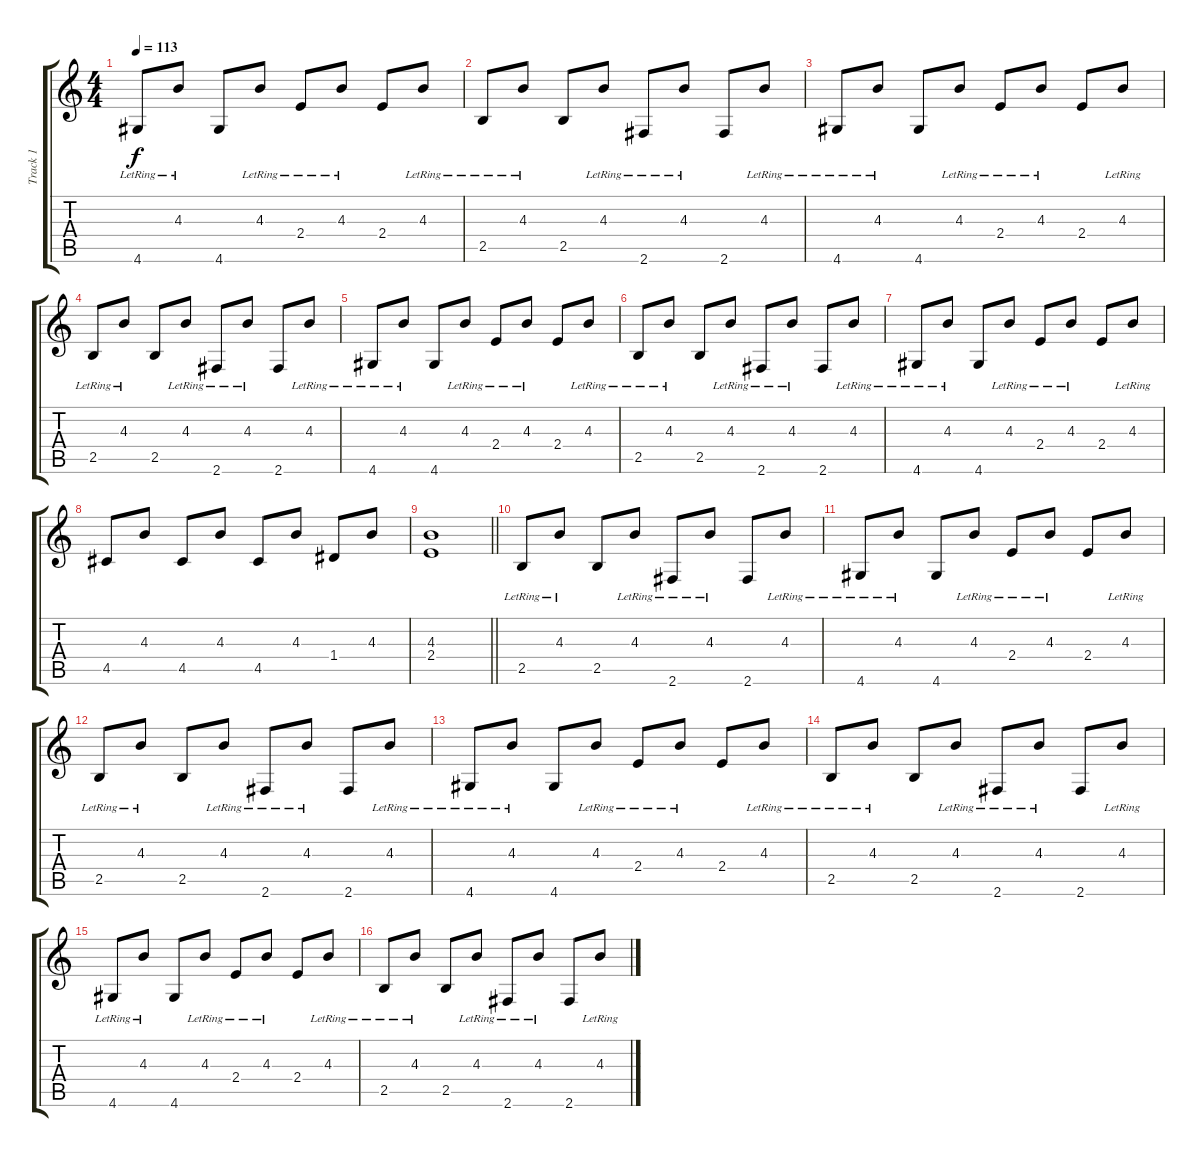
\track ("Track 1" "Track 1") {instrument electricguitarjazz}
\staff {score tabs}
\tuning (E4 B3 G3 D3 A2 E2) {hide}
\ts (4 4)
\tempo 113
\clef g2
\ks c
4.6{lr}.8{dy f} 4.3{lr}.8 4.6.8 4.3{lr}.8 2.4{lr}.8 4.3{lr}.8 2.4.8 4.3{lr}.8 |
2.5{lr}.8 4.3{lr}.8 2.5.8 4.3{lr}.8 2.6{lr}.8 4.3{lr}.8 2.6.8 4.3{lr}.8 |
4.6{lr}.8 4.3{lr}.8 4.6.8 4.3{lr}.8 2.4{lr}.8 4.3{lr}.8 2.4.8 4.3{lr}.8 |
2.5{lr}.8 4.3{lr}.8 2.5.8 4.3{lr}.8 2.6{lr}.8 4.3{lr}.8 2.6.8 4.3{lr}.8 |
4.6{lr}.8 4.3{lr}.8 4.6.8 4.3{lr}.8 2.4{lr}.8 4.3{lr}.8 2.4.8 4.3{lr}.8 |
2.5{lr}.8 4.3{lr}.8 2.5.8 4.3{lr}.8 2.6{lr}.8 4.3{lr}.8 2.6.8 4.3{lr}.8 |
4.6{lr}.8 4.3{lr}.8 4.6.8 4.3{lr}.8 2.4{lr}.8 4.3{lr}.8 2.4.8 4.3{lr}.8 |
4.5.8 4.3.8 4.5.8 4.3.8 4.5.8 4.3.8 1.4.8 4.3.8 |
\barLineRight lightlight
(4.3 2.4).1 |
2.5{lr}.8 4.3{lr}.8 2.5.8 4.3{lr}.8 2.6{lr}.8 4.3{lr}.8 2.6.8 4.3{lr}.8 |
4.6{lr}.8 4.3{lr}.8 4.6.8 4.3{lr}.8 2.4{lr}.8 4.3{lr}.8 2.4.8 4.3{lr}.8 |
2.5{lr}.8 4.3{lr}.8 2.5.8 4.3{lr}.8 2.6{lr}.8 4.3{lr}.8 2.6.8 4.3{lr}.8 |
4.6{lr}.8 4.3{lr}.8 4.6.8 4.3{lr}.8 2.4{lr}.8 4.3{lr}.8 2.4.8 4.3{lr}.8 |
2.5{lr}.8 4.3{lr}.8 2.5.8 4.3{lr}.8 2.6{lr}.8 4.3{lr}.8 2.6.8 4.3{lr}.8 |
4.6{lr}.8 4.3{lr}.8 4.6.8 4.3{lr}.8 2.4{lr}.8 4.3{lr}.8 2.4.8 4.3{lr}.8 |
2.5{lr}.8 4.3{lr}.8 2.5.8 4.3{lr}.8 2.6{lr}.8 4.3{lr}.8 2.6.8 4.3{lr}.8
